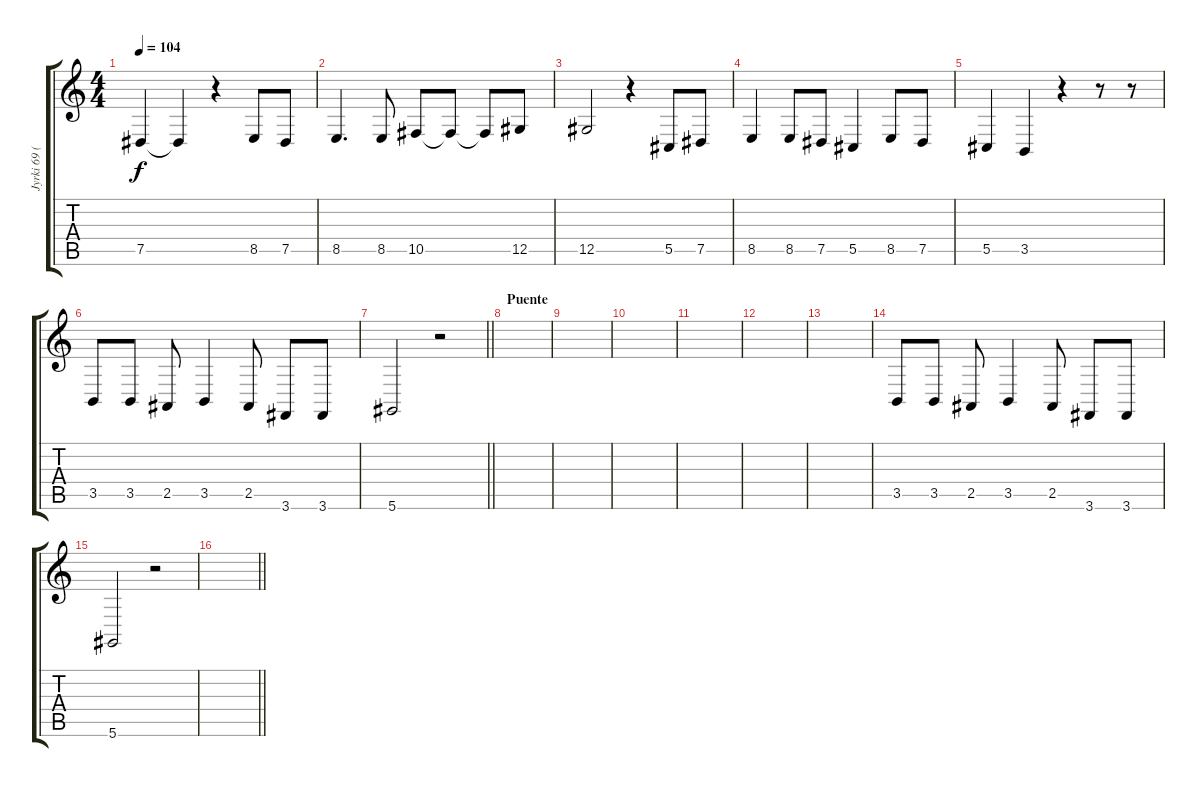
\track ("Jyrki 69 (Voz)" "Jyrki 69 (") {instrument trumpet}
\staff {score tabs}
\tuning (Eb4 Bb3 Gb3 Db3 Ab2 Eb2) {hide}
\ts (4 4)
\tempo 104
\clef g2
\ks c
7.5.4{dy f} 7.5{t}.4 r.4 8.5.8 7.5.8 |
8.5.4{d} 8.5.8 10.5.8 10.5{t}.8 10.5{t}.8 12.5.8 |
12.5.2 r.4 5.5.8 7.5.8 |
8.5.4 8.5.8 7.5.8 5.5.4 8.5.8 7.5.8 |
5.5.4 3.5.4 r.4 r.8 r.8 |
3.5.8 3.5.8 2.5.8 3.5.4 2.5.8 3.6.8 3.6.8 |
\barLineRight lightlight
5.6.2 r.2 |
\section ("" "Puente")
|
|
|
|
|
|
3.5.8 3.5.8 2.5.8 3.5.4 2.5.8 3.6.8 3.6.8 |
5.6.2 r.2 |
\barLineRight lightlight
